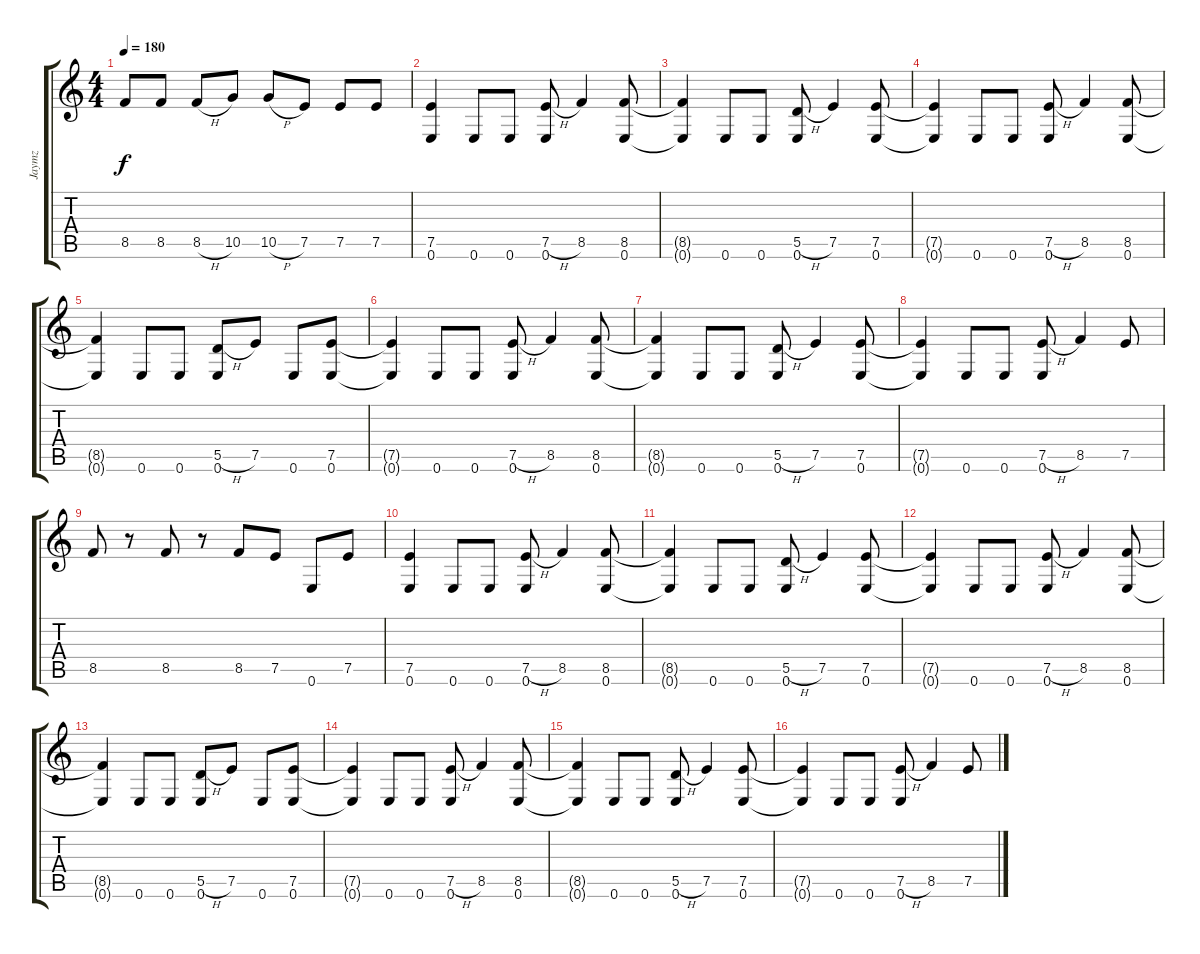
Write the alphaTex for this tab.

\track ("Jaymz" "Jaymz") {instrument distortionguitar}
\staff {score tabs}
\tuning (E4 B3 G3 D3 A2 E2) {hide}
\ts (4 4)
\tempo 180
\clef g2
\ks c
8.5{t}.8{dy f} 8.5.8 8.5{h}.8 10.5.8 10.5{h}.8 7.5.8 7.5.8 7.5.8 |
(7.5 0.6).4 0.6.8 0.6.8 (7.5{h} 0.6).8 8.5.4 (8.5 0.6).8 |
(8.5{t} 0.6{t}).4 0.6.8 0.6.8 (5.5{h} 0.6).8 7.5.4 (7.5 0.6).8 |
(7.5{t} 0.6{t}).4 0.6.8 0.6.8 (7.5{h} 0.6).8 8.5.4 (8.5 0.6).8 |
(8.5{t} 0.6{t}).4 0.6.8 0.6.8 (5.5{h} 0.6).8 7.5.8 0.6.8 (7.5 0.6).8 |
(7.5{t} 0.6{t}).4 0.6.8 0.6.8 (7.5{h} 0.6).8 8.5.4 (8.5 0.6).8 |
(8.5{t} 0.6{t}).4 0.6.8 0.6.8 (5.5{h} 0.6).8 7.5.4 (7.5 0.6).8 |
(7.5{t} 0.6{t}).4 0.6.8 0.6.8 (7.5{h} 0.6).8 8.5.4 7.5.8 |
8.5.8 r.8 8.5.8 r.8 8.5.8 7.5.8 0.6.8 7.5.8 |
(7.5 0.6).4 0.6.8 0.6.8 (7.5{h} 0.6).8 8.5.4 (8.5 0.6).8 |
(8.5{t} 0.6{t}).4 0.6.8 0.6.8 (5.5{h} 0.6).8 7.5.4 (7.5 0.6).8 |
(7.5{t} 0.6{t}).4 0.6.8 0.6.8 (7.5{h} 0.6).8 8.5.4 (8.5 0.6).8 |
(8.5{t} 0.6{t}).4 0.6.8 0.6.8 (5.5{h} 0.6).8 7.5.8 0.6.8 (7.5 0.6).8 |
(7.5{t} 0.6{t}).4 0.6.8 0.6.8 (7.5{h} 0.6).8 8.5.4 (8.5 0.6).8 |
(8.5{t} 0.6{t}).4 0.6.8 0.6.8 (5.5{h} 0.6).8 7.5.4 (7.5 0.6).8 |
(7.5{t} 0.6{t}).4 0.6.8 0.6.8 (7.5{h} 0.6).8 8.5.4 7.5.8
